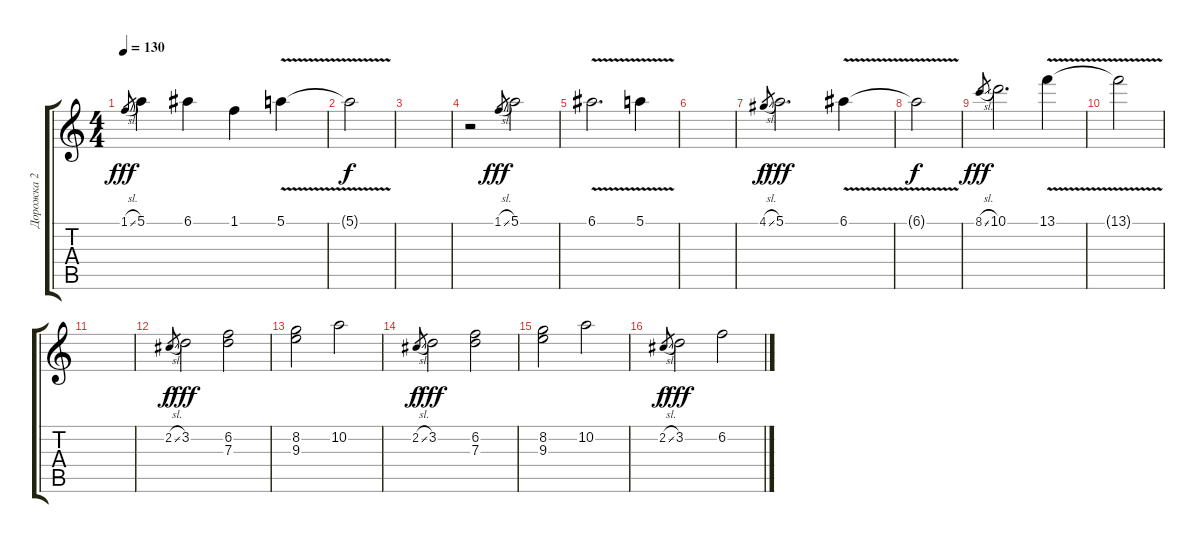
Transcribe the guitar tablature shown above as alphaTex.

\track ("Дорожка 2" "Дорожка 2") {instrument acousticguitarsteel}
\staff {score tabs}
\tuning (E4 B3 G3 D3 A2 E2) {hide}
\ts (4 4)
\tempo 130
\clef g2
\ks c
1.1{sl}.8{gr dy fff} 5.1.4 6.1.4 1.1.4 5.1{v}.4 |
5.1{t}.2{dy f} |
|
r.2 1.1{sl}.8{gr dy fff} 5.1.2 |
6.1{v}.2{d} 5.1{v}.4 |
|
4.1{sl}.8{gr dy f} 5.1.2{d dy fff} 6.1{v}.4 |
6.1{t}.2{dy f} |
8.1{sl}.8{gr dy fff} 10.1.2{d} 13.1{v}.4 |
13.1{t}.2 |
|
2.2{sl}.8{gr dy f} 3.2.2{dy fff} (6.2 7.3).2 |
(8.2 9.3).2 10.2.2 |
2.2{sl}.8{gr dy f} 3.2.2{dy fff} (6.2 7.3).2 |
(8.2 9.3).2 10.2.2 |
2.2{sl}.8{gr dy f} 3.2.2{dy fff} 6.2.2
